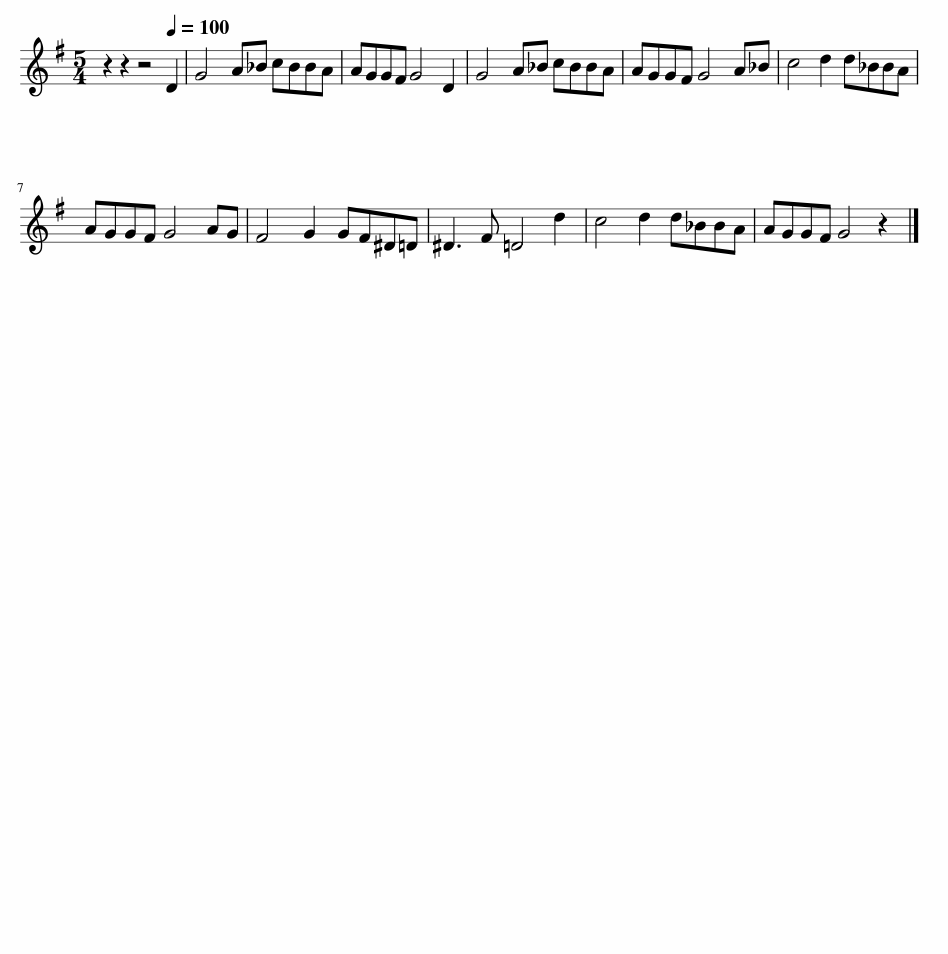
X:1
L:1/8
M:5/4
I:linebreak $
K:G
V:1 treble
V:1
 z2 z2 z4[Q:1/4=100] D2 | G4 A_B cBBA | AGGF G4 D2 | G4 A_B cBBA | AGGF G4 A_B | %5
 c4 d2 d_BBA |$ AGGF G4 AG | F4 G2 GF^D=D | ^D3 F =D4 d2 | c4 d2 d_BBA | %10
 AGGF G4 z2 |] %11
